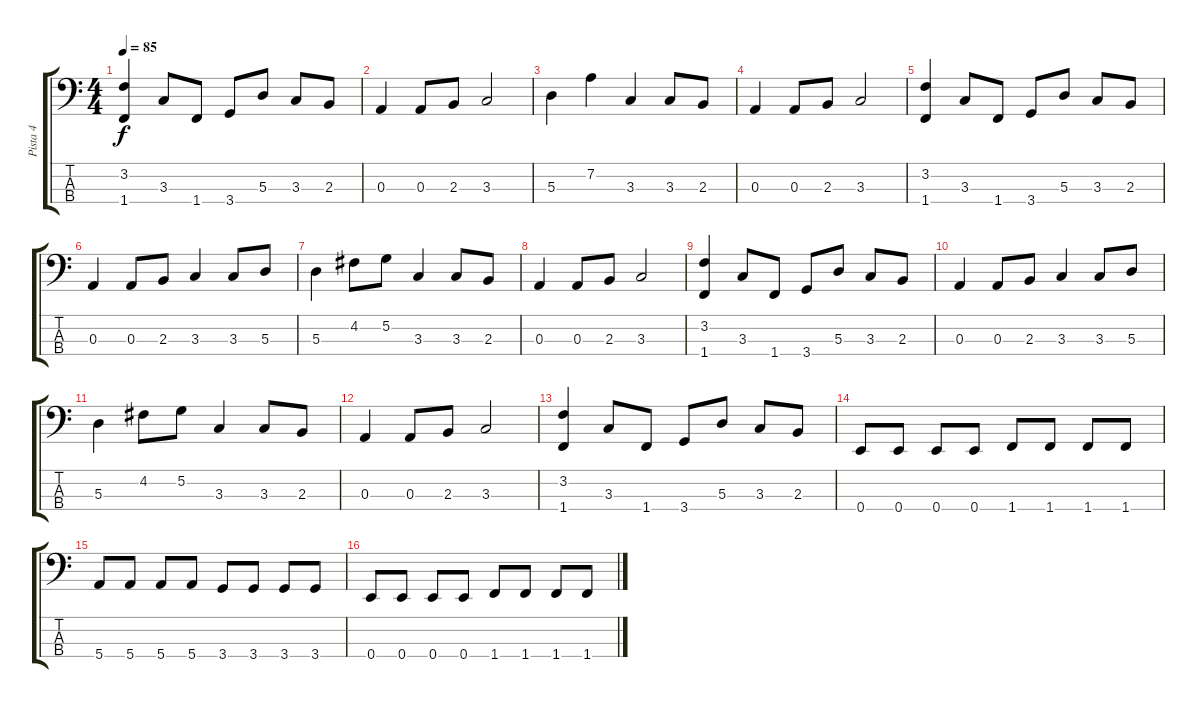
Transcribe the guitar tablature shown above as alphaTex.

\track ("Pista 4" "Pista 4") {instrument electricbassfinger}
\staff {score tabs}
\tuning (G2 D2 A1 E1) {hide}
\ts (4 4)
\tempo 85
\clef f4
\ks c
(3.2 1.4).4{dy f} 3.3.8 1.4.8 3.4.8 5.3.8 3.3.8 2.3.8 |
0.3.4 0.3.8 2.3.8 3.3.2 |
5.3.4 7.2.4 3.3.4 3.3.8 2.3.8 |
0.3.4 0.3.8 2.3.8 3.3.2 |
(3.2 1.4).4 3.3.8 1.4.8 3.4.8 5.3.8 3.3.8 2.3.8 |
0.3.4 0.3.8 2.3.8 3.3.4 3.3.8 5.3.8 |
5.3.4 4.2.8 5.2.8 3.3.4 3.3.8 2.3.8 |
0.3.4 0.3.8 2.3.8 3.3.2 |
(3.2 1.4).4 3.3.8 1.4.8 3.4.8 5.3.8 3.3.8 2.3.8 |
0.3.4 0.3.8 2.3.8 3.3.4 3.3.8 5.3.8 |
5.3.4 4.2.8 5.2.8 3.3.4 3.3.8 2.3.8 |
0.3.4 0.3.8 2.3.8 3.3.2 |
(3.2 1.4).4 3.3.8 1.4.8 3.4.8 5.3.8 3.3.8 2.3.8 |
0.4.8 0.4.8 0.4.8 0.4.8 1.4.8 1.4.8 1.4.8 1.4.8 |
5.4.8 5.4.8 5.4.8 5.4.8 3.4.8 3.4.8 3.4.8 3.4.8 |
0.4.8 0.4.8 0.4.8 0.4.8 1.4.8 1.4.8 1.4.8 1.4.8
